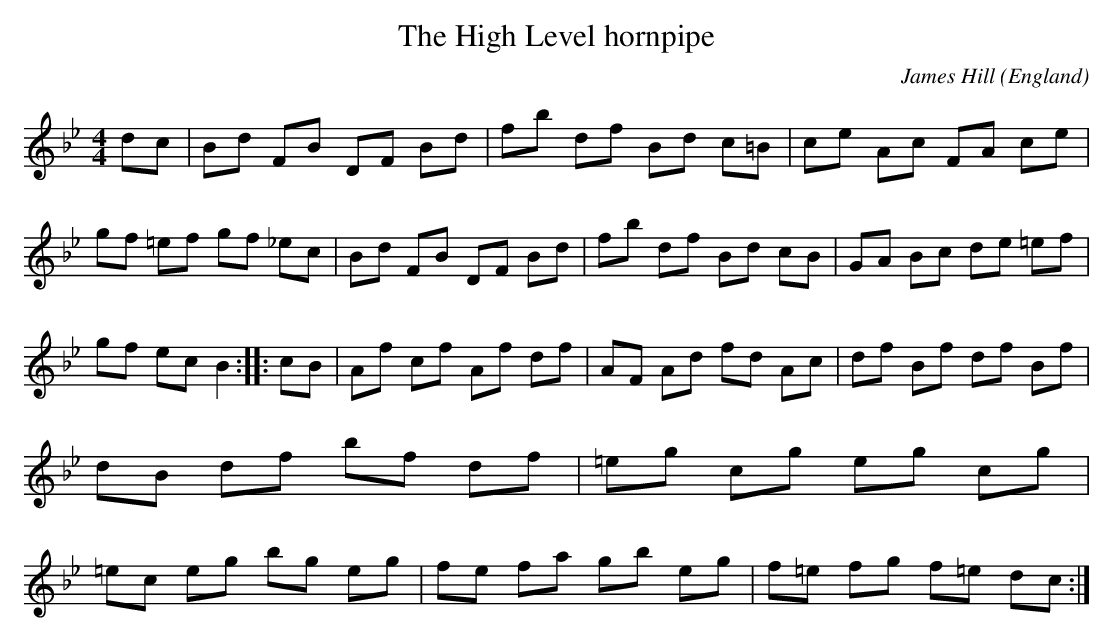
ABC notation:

X:1
T:High Level hornpipe, The
O:England
M:4/4
C:James Hill
K:Bb
dc|\
Bd FB DF Bd|fb df Bd c=B|\
ce Ac FA ce|gf =ef gf _ec|\
Bd FB DF Bd|fb df Bd cB|\
GA Bc de =ef|gf ec B2::\
cB|\
Af cf Af df|AF Ad fd Ac|\
df Bf df Bf|dB df bf df|\
=eg cg eg cg|=ec eg bg eg|\
fe fa gb eg|f=e fg f=e dc:|
